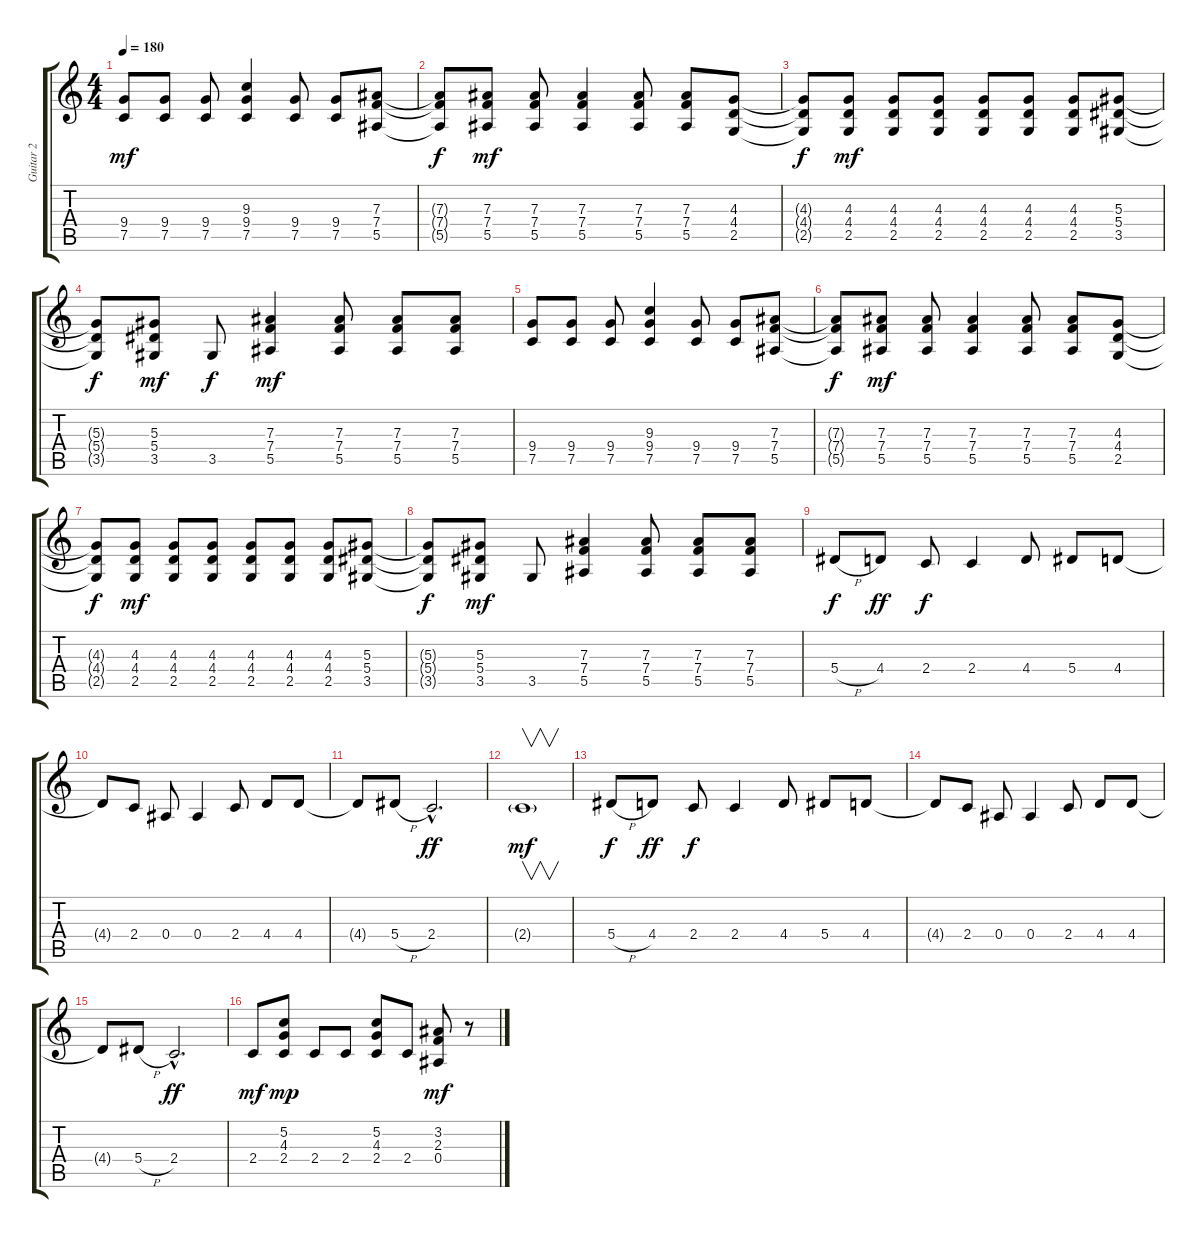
\track ("Guitar 2" "Guitar 2") {instrument distortionguitar}
\staff {score tabs}
\tuning (C4 G3 Eb3 Bb2 F2 C2) {hide}
\ts (4 4)
\tempo 180
\clef g2
\ks c
(9.4 7.5).8{dy mf} (9.4 7.5).8 (9.4 7.5).8 (9.3 9.4 7.5).4 (9.4 7.5).8 (9.4 7.5).8 (7.3 7.4 5.5).8 |
(7.3{t} 7.4{t} 5.5{t}).8{dy f} (7.3 7.4 5.5).8{dy mf} (7.3 7.4 5.5).8 (7.3 7.4 5.5).4 (7.3 7.4 5.5).8 (7.3 7.4 5.5).8 (4.3 4.4 2.5).8 |
(4.3{t} 4.4{t} 2.5{t}).8{dy f} (4.3 4.4 2.5).8{dy mf} (4.3 4.4 2.5).8 (4.3 4.4 2.5).8 (4.3 4.4 2.5).8 (4.3 4.4 2.5).8 (4.3 4.4 2.5).8 (5.3 5.4 3.5).8 |
(5.3{t} 5.4{t} 3.5{t}).8{dy f} (5.3 5.4 3.5).8{dy mf} 3.5.8{dy f} (7.3 7.4 5.5).4{dy mf} (7.3 7.4 5.5).8 (7.3 7.4 5.5).8 (7.3 7.4 5.5).8 |
(9.4 7.5).8 (9.4 7.5).8 (9.4 7.5).8 (9.3 9.4 7.5).4 (9.4 7.5).8 (9.4 7.5).8 (7.3 7.4 5.5).8 |
(7.3{t} 7.4{t} 5.5{t}).8{dy f} (7.3 7.4 5.5).8{dy mf} (7.3 7.4 5.5).8 (7.3 7.4 5.5).4 (7.3 7.4 5.5).8 (7.3 7.4 5.5).8 (4.3 4.4 2.5).8 |
(4.3{t} 4.4{t} 2.5{t}).8{dy f} (4.3 4.4 2.5).8{dy mf} (4.3 4.4 2.5).8 (4.3 4.4 2.5).8 (4.3 4.4 2.5).8 (4.3 4.4 2.5).8 (4.3 4.4 2.5).8 (5.3 5.4 3.5).8 |
(5.3{t} 5.4{t} 3.5{t}).8{dy f} (5.3 5.4 3.5).8{dy mf} 3.5.8 (7.3 7.4 5.5).4 (7.3 7.4 5.5).8 (7.3 7.4 5.5).8 (7.3 7.4 5.5).8 |
5.4{h}.8{dy f} 4.4.8{dy ff} 2.4.8{dy f} 2.4.4 4.4.8 5.4.8 4.4.8 |
4.4{t}.8 2.4.8 0.4.8 0.4.4 2.4.8 4.4.8 4.4.8 |
4.4{t}.8 5.4{h}.8 2.4{hac}.2{d dy ff} |
2.4{g}.1{v dy mf} |
5.4{h}.8{dy f} 4.4.8{dy ff} 2.4.8{dy f} 2.4.4 4.4.8 5.4.8 4.4.8 |
4.4{t}.8 2.4.8 0.4.8 0.4.4 2.4.8 4.4.8 4.4.8 |
4.4{t}.8 5.4{h}.8 2.4{hac}.2{d dy ff} |
2.4.8{dy mf} (5.2 4.3 2.4).8{dy mp} 2.4.8 2.4.8 (5.2 4.3 2.4).8 2.4.8 (3.2 2.3 0.4).8{dy mf} r.8
